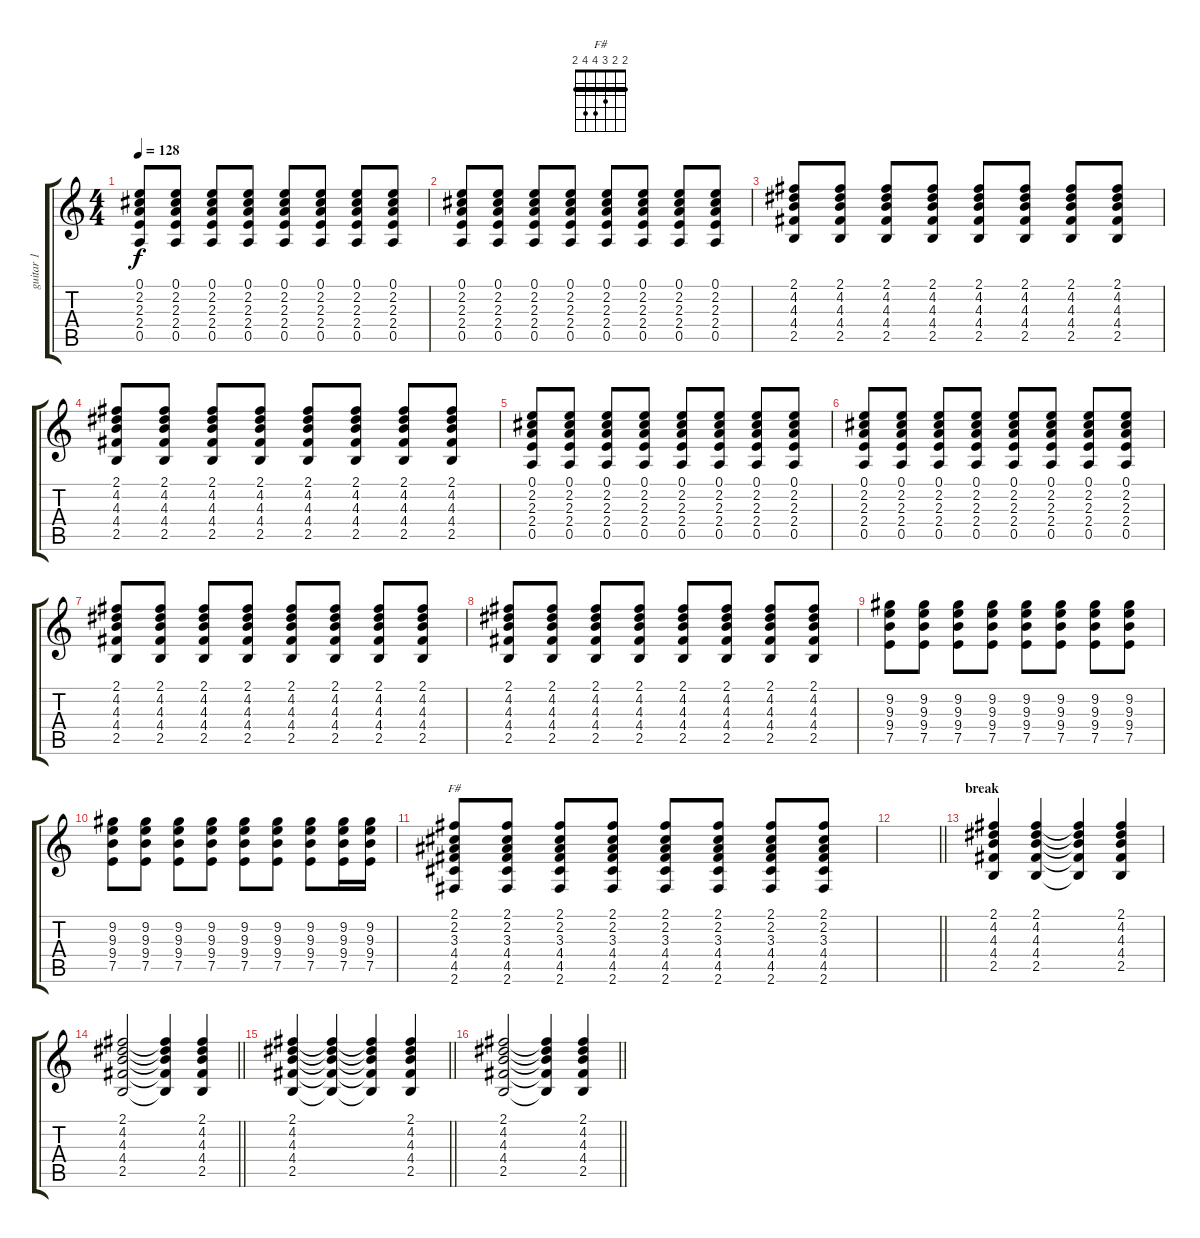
\track ("guitar 1" "guitar 1") {instrument acousticguitarsteel}
\staff {score tabs}
\tuning (E4 B3 G3 D3 A2 E2) {hide}
\chord ("F#" 2 2 3 4 4 2) {barre 2}
\ts (4 4)
\tempo 128
\clef g2
\ks c
(0.1 2.2 2.3 2.4 0.5).8{dy f} (0.1 2.2 2.3 2.4 0.5).8 (0.1 2.2 2.3 2.4 0.5).8 (0.1 2.2 2.3 2.4 0.5).8 (0.1 2.2 2.3 2.4 0.5).8 (0.1 2.2 2.3 2.4 0.5).8 (0.1 2.2 2.3 2.4 0.5).8 (0.1 2.2 2.3 2.4 0.5).8 |
(0.1 2.2 2.3 2.4 0.5).8 (0.1 2.2 2.3 2.4 0.5).8 (0.1 2.2 2.3 2.4 0.5).8 (0.1 2.2 2.3 2.4 0.5).8 (0.1 2.2 2.3 2.4 0.5).8 (0.1 2.2 2.3 2.4 0.5).8 (0.1 2.2 2.3 2.4 0.5).8 (0.1 2.2 2.3 2.4 0.5).8 |
(2.1 4.2 4.3 4.4 2.5).8 (2.1 4.2 4.3 4.4 2.5).8 (2.1 4.2 4.3 4.4 2.5).8 (2.1 4.2 4.3 4.4 2.5).8 (2.1 4.2 4.3 4.4 2.5).8 (2.1 4.2 4.3 4.4 2.5).8 (2.1 4.2 4.3 4.4 2.5).8 (2.1 4.2 4.3 4.4 2.5).8 |
(2.1 4.2 4.3 4.4 2.5).8 (2.1 4.2 4.3 4.4 2.5).8 (2.1 4.2 4.3 4.4 2.5).8 (2.1 4.2 4.3 4.4 2.5).8 (2.1 4.2 4.3 4.4 2.5).8 (2.1 4.2 4.3 4.4 2.5).8 (2.1 4.2 4.3 4.4 2.5).8 (2.1 4.2 4.3 4.4 2.5).8 |
(0.1 2.2 2.3 2.4 0.5).8 (0.1 2.2 2.3 2.4 0.5).8 (0.1 2.2 2.3 2.4 0.5).8 (0.1 2.2 2.3 2.4 0.5).8 (0.1 2.2 2.3 2.4 0.5).8 (0.1 2.2 2.3 2.4 0.5).8 (0.1 2.2 2.3 2.4 0.5).8 (0.1 2.2 2.3 2.4 0.5).8 |
(0.1 2.2 2.3 2.4 0.5).8 (0.1 2.2 2.3 2.4 0.5).8 (0.1 2.2 2.3 2.4 0.5).8 (0.1 2.2 2.3 2.4 0.5).8 (0.1 2.2 2.3 2.4 0.5).8 (0.1 2.2 2.3 2.4 0.5).8 (0.1 2.2 2.3 2.4 0.5).8 (0.1 2.2 2.3 2.4 0.5).8 |
(2.1 4.2 4.3 4.4 2.5).8 (2.1 4.2 4.3 4.4 2.5).8 (2.1 4.2 4.3 4.4 2.5).8 (2.1 4.2 4.3 4.4 2.5).8 (2.1 4.2 4.3 4.4 2.5).8 (2.1 4.2 4.3 4.4 2.5).8 (2.1 4.2 4.3 4.4 2.5).8 (2.1 4.2 4.3 4.4 2.5).8 |
(2.1 4.2 4.3 4.4 2.5).8 (2.1 4.2 4.3 4.4 2.5).8 (2.1 4.2 4.3 4.4 2.5).8 (2.1 4.2 4.3 4.4 2.5).8 (2.1 4.2 4.3 4.4 2.5).8 (2.1 4.2 4.3 4.4 2.5).8 (2.1 4.2 4.3 4.4 2.5).8 (2.1 4.2 4.3 4.4 2.5).8 |
(9.2 9.3 9.4 7.5).8 (9.2 9.3 9.4 7.5).8 (9.2 9.3 9.4 7.5).8 (9.2 9.3 9.4 7.5).8 (9.2 9.3 9.4 7.5).8 (9.2 9.3 9.4 7.5).8 (9.2 9.3 9.4 7.5).8 (9.2 9.3 9.4 7.5).8 |
(9.2 9.3 9.4 7.5).8 (9.2 9.3 9.4 7.5).8 (9.2 9.3 9.4 7.5).8 (9.2 9.3 9.4 7.5).8 (9.2 9.3 9.4 7.5).8 (9.2 9.3 9.4 7.5).8 (9.2 9.3 9.4 7.5).8 (9.2 9.3 9.4 7.5).16 (9.2 9.3 9.4 7.5).16 |
(2.1 2.2 3.3 4.4 4.5 2.6).8{ch "F#"} (2.1 2.2 3.3 4.4 4.5 2.6).8 (2.1 2.2 3.3 4.4 4.5 2.6).8 (2.1 2.2 3.3 4.4 4.5 2.6).8 (2.1 2.2 3.3 4.4 4.5 2.6).8 (2.1 2.2 3.3 4.4 4.5 2.6).8 (2.1 2.2 3.3 4.4 4.5 2.6).8 (2.1 2.2 3.3 4.4 4.5 2.6).8 |
\barLineRight lightlight
|
\section ("" "break")
(2.1 4.2 4.3 4.4 2.5).4 (2.1 4.2 4.3 4.4 2.5).4 (2.1{t} 4.2{t} 4.3{t} 4.4{t} 2.5{t}).4 (2.1 4.2 4.3 4.4 2.5).4 |
\barLineRight lightlight
(2.1 4.2 4.3 4.4 2.5).2 (2.1{t} 4.2{t} 4.3{t} 4.4{t} 2.5{t}).4 (2.1 4.2 4.3 4.4 2.5).4 |
\barLineRight lightlight
(2.1 4.2 4.3 4.4 2.5).4 (2.1{t} 4.2{t} 4.3{t} 4.4{t} 2.5{t}).4 (2.1{t} 4.2{t} 4.3{t} 4.4{t} 2.5{t}).4 (2.1 4.2 4.3 4.4 2.5).4 |
\barLineRight lightlight
(2.1 4.2 4.3 4.4 2.5).2 (2.1{t} 4.2{t} 4.3{t} 4.4{t} 2.5{t}).4 (2.1 4.2 4.3 4.4 2.5).4
